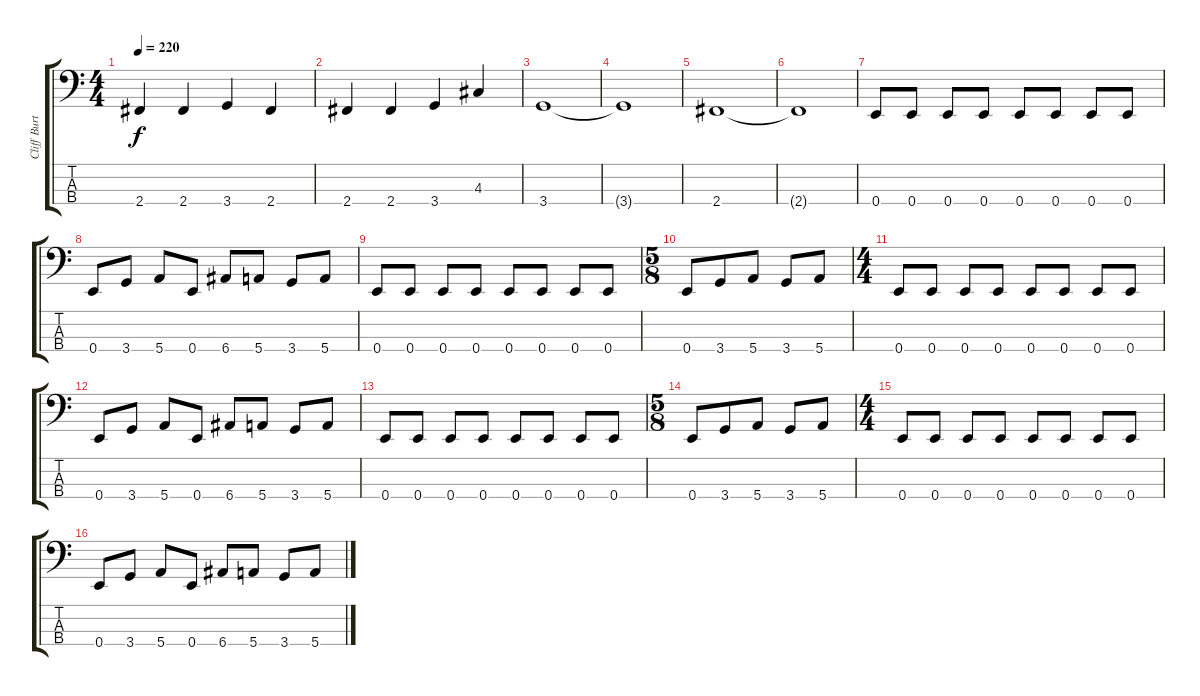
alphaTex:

\track ("Cliff Burtom (Bassguitar)" "Cliff Burt") {instrument electricbassfinger}
\staff {score tabs}
\tuning (G2 D2 A1 E1) {hide}
\ts (4 4)
\tempo 220
\clef f4
\ks c
2.4.4{dy f} 2.4.4 3.4.4 2.4.4 |
2.4.4 2.4.4 3.4.4 4.3.4 |
3.4.1 |
3.4{t}.1 |
2.4.1 |
2.4{t}.1 |
0.4.8 0.4.8 0.4.8 0.4.8 0.4.8 0.4.8 0.4.8 0.4.8 |
0.4.8 3.4.8 5.4.8 0.4.8 6.4.8 5.4.8 3.4.8 5.4.8 |
0.4.8 0.4.8 0.4.8 0.4.8 0.4.8 0.4.8 0.4.8 0.4.8 |
\ts (5 8)
0.4.8 3.4.8 5.4.8 3.4.8 5.4.8 |
\ts (4 4)
0.4.8 0.4.8 0.4.8 0.4.8 0.4.8 0.4.8 0.4.8 0.4.8 |
0.4.8 3.4.8 5.4.8 0.4.8 6.4.8 5.4.8 3.4.8 5.4.8 |
0.4.8 0.4.8 0.4.8 0.4.8 0.4.8 0.4.8 0.4.8 0.4.8 |
\ts (5 8)
0.4.8 3.4.8 5.4.8 3.4.8 5.4.8 |
\ts (4 4)
0.4.8 0.4.8 0.4.8 0.4.8 0.4.8 0.4.8 0.4.8 0.4.8 |
0.4.8 3.4.8 5.4.8 0.4.8 6.4.8 5.4.8 3.4.8 5.4.8
